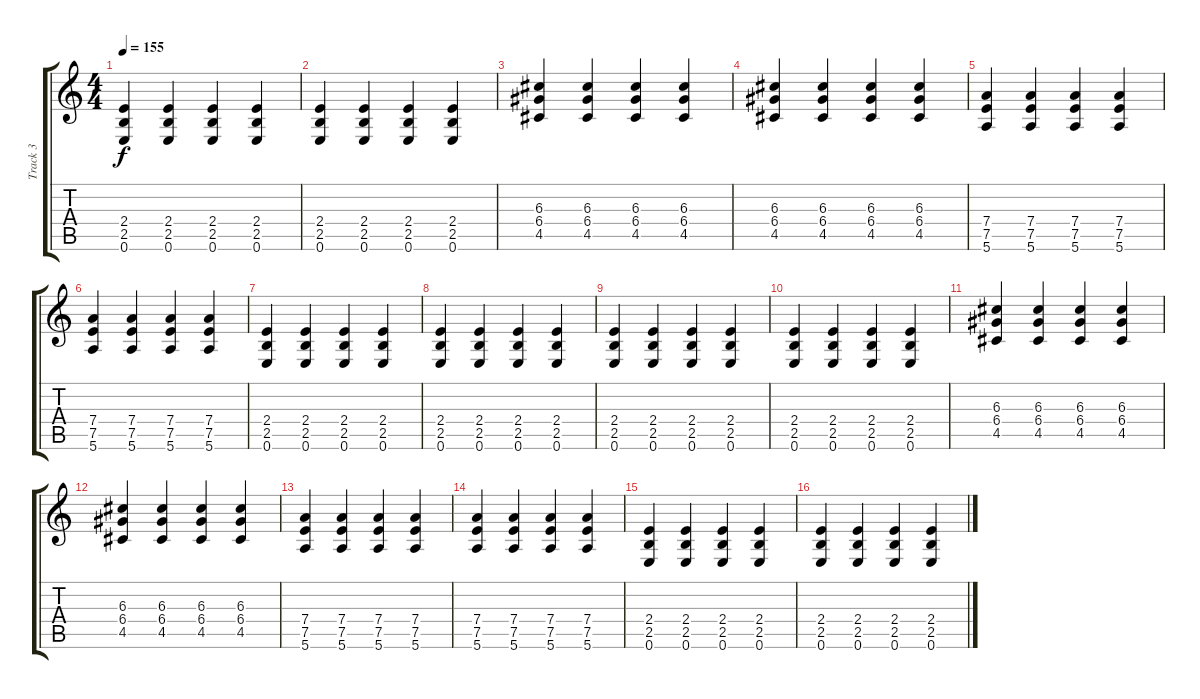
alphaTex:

\track ("Track 3" "Track 3") {instrument distortionguitar}
\staff {score tabs}
\tuning (E4 B3 G3 D3 A2 E2) {hide}
\ts (4 4)
\tempo 155
\clef g2
\ks c
(2.4 2.5 0.6).4{dy f} (2.4 2.5 0.6).4 (2.4 2.5 0.6).4 (2.4 2.5 0.6).4 |
(2.4 2.5 0.6).4 (2.4 2.5 0.6).4 (2.4 2.5 0.6).4 (2.4 2.5 0.6).4 |
(6.3 6.4 4.5).4 (6.3 6.4 4.5).4 (6.3 6.4 4.5).4 (6.3 6.4 4.5).4 |
(6.3 6.4 4.5).4 (6.3 6.4 4.5).4 (6.3 6.4 4.5).4 (6.3 6.4 4.5).4 |
(7.4 7.5 5.6).4 (7.4 7.5 5.6).4 (7.4 7.5 5.6).4 (7.4 7.5 5.6).4 |
(7.4 7.5 5.6).4 (7.4 7.5 5.6).4 (7.4 7.5 5.6).4 (7.4 7.5 5.6).4 |
(2.4 2.5 0.6).4 (2.4 2.5 0.6).4 (2.4 2.5 0.6).4 (2.4 2.5 0.6).4 |
(2.4 2.5 0.6).4 (2.4 2.5 0.6).4 (2.4 2.5 0.6).4 (2.4 2.5 0.6).4 |
(2.4 2.5 0.6).4 (2.4 2.5 0.6).4 (2.4 2.5 0.6).4 (2.4 2.5 0.6).4 |
(2.4 2.5 0.6).4 (2.4 2.5 0.6).4 (2.4 2.5 0.6).4 (2.4 2.5 0.6).4 |
(6.3 6.4 4.5).4 (6.3 6.4 4.5).4 (6.3 6.4 4.5).4 (6.3 6.4 4.5).4 |
(6.3 6.4 4.5).4 (6.3 6.4 4.5).4 (6.3 6.4 4.5).4 (6.3 6.4 4.5).4 |
(7.4 7.5 5.6).4 (7.4 7.5 5.6).4 (7.4 7.5 5.6).4 (7.4 7.5 5.6).4 |
(7.4 7.5 5.6).4 (7.4 7.5 5.6).4 (7.4 7.5 5.6).4 (7.4 7.5 5.6).4 |
(2.4 2.5 0.6).4 (2.4 2.5 0.6).4 (2.4 2.5 0.6).4 (2.4 2.5 0.6).4 |
(2.4 2.5 0.6).4 (2.4 2.5 0.6).4 (2.4 2.5 0.6).4 (2.4 2.5 0.6).4
